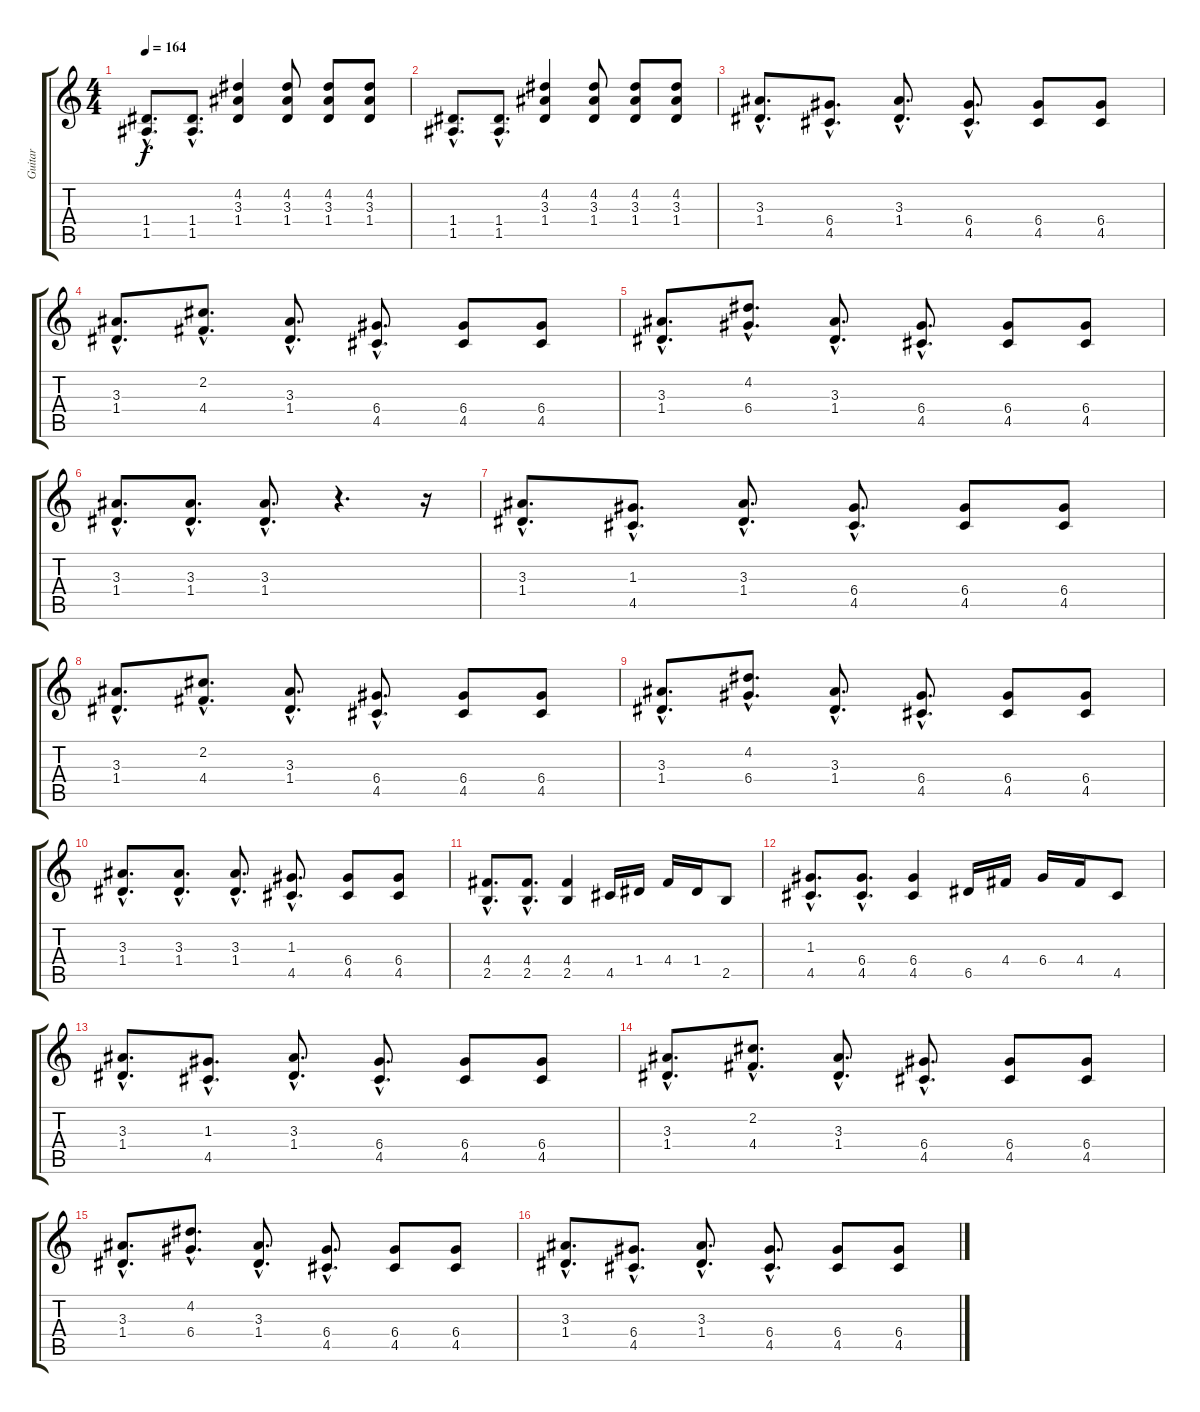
\track ("Guitar" "Guitar") {instrument overdrivenguitar}
\staff {score tabs}
\tuning (E4 B3 G3 D3 A2 E2) {hide}
\ts (4 4)
\tempo 164
\clef g2
\ks c
(1.4{hac} 1.5{hac}).8{d dy f} (1.4{hac} 1.5{hac}).8{d} (4.2 3.3 1.4).4 (4.2 3.3 1.4).8 (4.2 3.3 1.4).8 (4.2 3.3 1.4).8 |
(1.4{hac} 1.5{hac}).8{d} (1.4{hac} 1.5{hac}).8{d} (4.2 3.3 1.4).4 (4.2 3.3 1.4).8 (4.2 3.3 1.4).8 (4.2 3.3 1.4).8 |
(3.3{hac} 1.4{hac}).8{d} (6.4{hac} 4.5{hac}).8{d} (3.3{hac} 1.4{hac}).8{d} (6.4{hac} 4.5{hac}).8{d} (6.4 4.5).8 (6.4 4.5).8 |
(3.3{hac} 1.4{hac}).8{d} (2.2{hac} 4.4{hac}).8{d} (3.3{hac} 1.4{hac}).8{d} (6.4{hac} 4.5{hac}).8{d} (6.4 4.5).8 (6.4 4.5).8 |
(3.3{hac} 1.4{hac}).8{d} (4.2{hac} 6.4{hac}).8{d} (3.3{hac} 1.4{hac}).8{d} (6.4{hac} 4.5{hac}).8{d} (6.4 4.5).8 (6.4 4.5).8 |
(3.3{hac} 1.4{hac}).8{d} (3.3{hac} 1.4{hac}).8{d} (3.3{hac} 1.4{hac}).8{d} r.4{d} r.16 |
(3.3{hac} 1.4{hac}).8{d} (1.3{hac} 4.5{hac}).8{d} (3.3{hac} 1.4{hac}).8{d} (6.4{hac} 4.5{hac}).8{d} (6.4 4.5).8 (6.4 4.5).8 |
(3.3{hac} 1.4{hac}).8{d} (2.2{hac} 4.4{hac}).8{d} (3.3{hac} 1.4{hac}).8{d} (6.4{hac} 4.5{hac}).8{d} (6.4 4.5).8 (6.4 4.5).8 |
(3.3{hac} 1.4{hac}).8{d} (4.2{hac} 6.4{hac}).8{d} (3.3{hac} 1.4{hac}).8{d} (6.4{hac} 4.5{hac}).8{d} (6.4 4.5).8 (6.4 4.5).8 |
(3.3{hac} 1.4{hac}).8{d} (3.3{hac} 1.4{hac}).8{d} (3.3{hac} 1.4{hac}).8{d} (1.3{hac} 4.5{hac}).8{d} (6.4 4.5).8 (6.4 4.5).8 |
(4.4{hac} 2.5{hac}).8{d} (4.4{hac} 2.5{hac}).8{d} (4.4 2.5).4 4.5.16 1.4.16 4.4.16 1.4.16 2.5.8 |
(1.3{hac} 4.5{hac}).8{d} (6.4{hac} 4.5{hac}).8{d} (6.4 4.5).4 6.5.16 4.4.16 6.4.16 4.4.16 4.5.8 |
(3.3{hac} 1.4{hac}).8{d} (1.3{hac} 4.5{hac}).8{d} (3.3{hac} 1.4{hac}).8{d} (6.4{hac} 4.5{hac}).8{d} (6.4 4.5).8 (6.4 4.5).8 |
(3.3{hac} 1.4{hac}).8{d} (2.2{hac} 4.4{hac}).8{d} (3.3{hac} 1.4{hac}).8{d} (6.4{hac} 4.5{hac}).8{d} (6.4 4.5).8 (6.4 4.5).8 |
(3.3{hac} 1.4{hac}).8{d} (4.2{hac} 6.4{hac}).8{d} (3.3{hac} 1.4{hac}).8{d} (6.4{hac} 4.5{hac}).8{d} (6.4 4.5).8 (6.4 4.5).8 |
(3.3{hac} 1.4{hac}).8{d} (6.4{hac} 4.5{hac}).8{d} (3.3{hac} 1.4{hac}).8{d} (6.4{hac} 4.5{hac}).8{d} (6.4 4.5).8 (6.4 4.5).8
